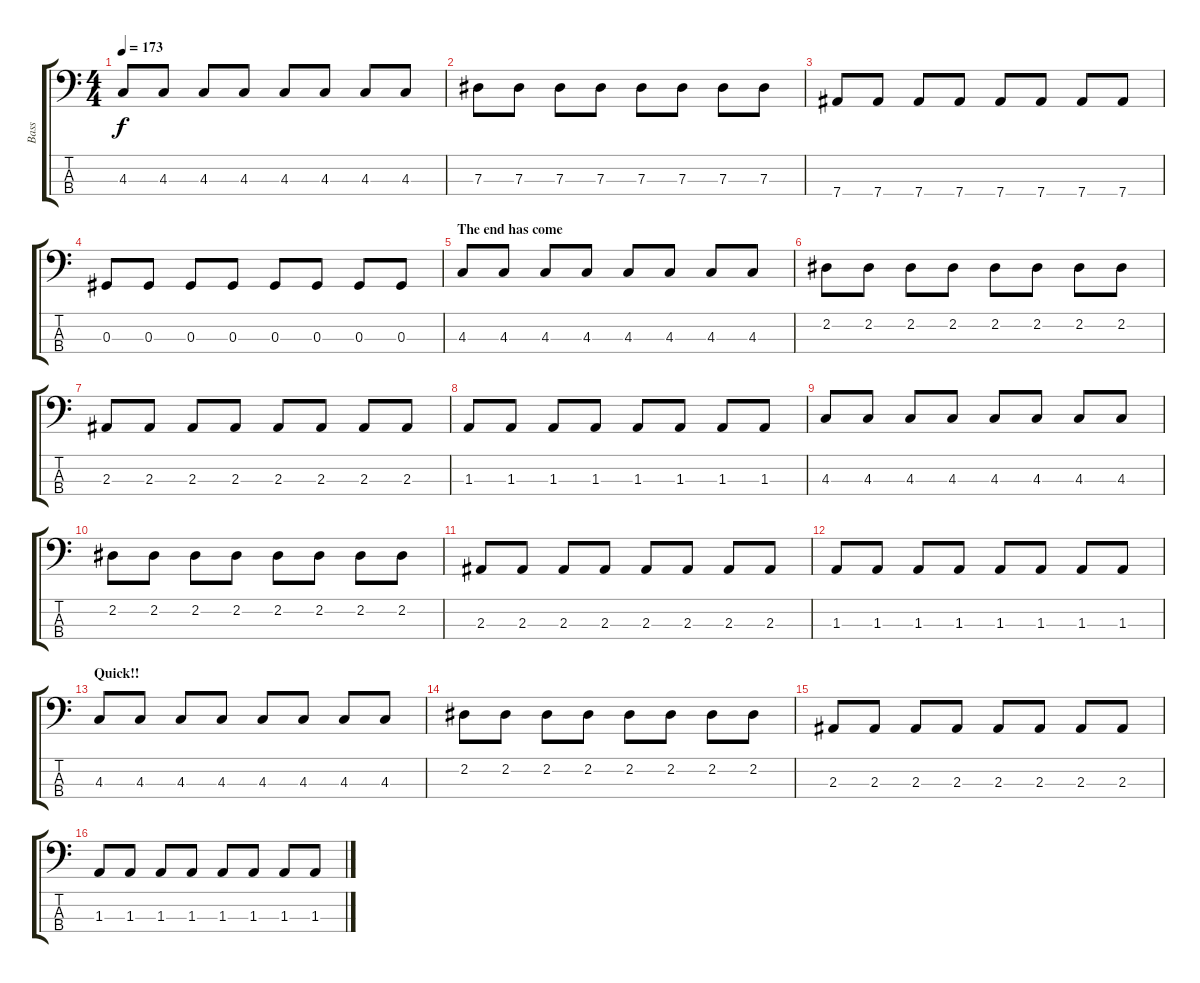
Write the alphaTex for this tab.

\track ("Bass" "Bass") {instrument electricbasspick}
\staff {score tabs}
\tuning (Gb2 Db2 Ab1 Eb1) {hide}
\ts (4 4)
\tempo 173
\clef f4
\ks c
4.3.8{dy f} 4.3.8 4.3.8 4.3.8 4.3.8 4.3.8 4.3.8 4.3.8 |
7.3.8 7.3.8 7.3.8 7.3.8 7.3.8 7.3.8 7.3.8 7.3.8 |
7.4.8 7.4.8 7.4.8 7.4.8 7.4.8 7.4.8 7.4.8 7.4.8 |
0.3.8 0.3.8 0.3.8 0.3.8 0.3.8 0.3.8 0.3.8 0.3.8 |
\section ("" "The end has come")
4.3.8 4.3.8 4.3.8 4.3.8 4.3.8 4.3.8 4.3.8 4.3.8 |
2.2.8 2.2.8 2.2.8 2.2.8 2.2.8 2.2.8 2.2.8 2.2.8 |
2.3.8 2.3.8 2.3.8 2.3.8 2.3.8 2.3.8 2.3.8 2.3.8 |
1.3.8 1.3.8 1.3.8 1.3.8 1.3.8 1.3.8 1.3.8 1.3.8 |
4.3.8 4.3.8 4.3.8 4.3.8 4.3.8 4.3.8 4.3.8 4.3.8 |
2.2.8 2.2.8 2.2.8 2.2.8 2.2.8 2.2.8 2.2.8 2.2.8 |
2.3.8 2.3.8 2.3.8 2.3.8 2.3.8 2.3.8 2.3.8 2.3.8 |
1.3.8 1.3.8 1.3.8 1.3.8 1.3.8 1.3.8 1.3.8 1.3.8 |
\section ("" "Quick!!")
4.3.8 4.3.8 4.3.8 4.3.8 4.3.8 4.3.8 4.3.8 4.3.8 |
2.2.8 2.2.8 2.2.8 2.2.8 2.2.8 2.2.8 2.2.8 2.2.8 |
2.3.8 2.3.8 2.3.8 2.3.8 2.3.8 2.3.8 2.3.8 2.3.8 |
1.3.8 1.3.8 1.3.8 1.3.8 1.3.8 1.3.8 1.3.8 1.3.8
